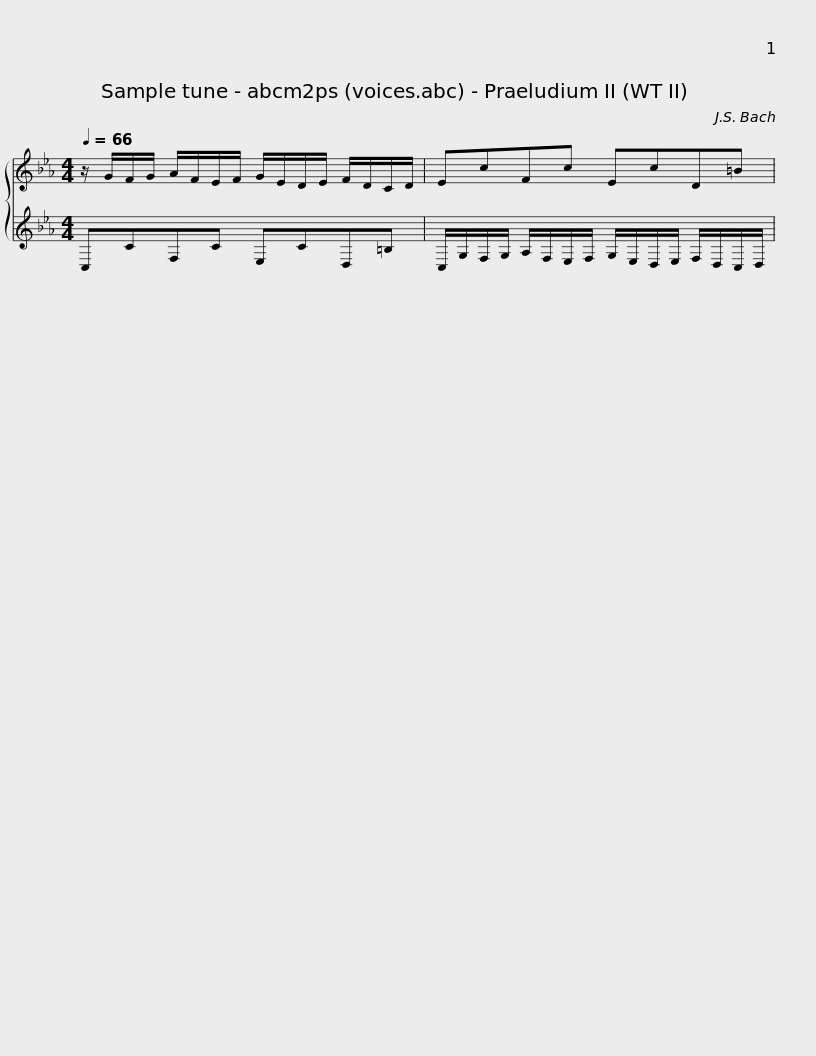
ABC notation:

X:1
%%score { 1 2 }
L:1/8
Q:1/4=66
M:4/4
I:linebreak $
K:Cmin
V:1 treble
V:2 treble
V:1
 z/ G/F/G/ A/F/E/F/ G/E/D/E/ F/D/C/D/ | EcFc EcD=B | %2
V:2
 C,CF,C E,CD,=B, | C,/G,/F,/G,/ A,/F,/E,/F,/ G,/E,/D,/E,/ F,/D,/C,/D,/ | %2
